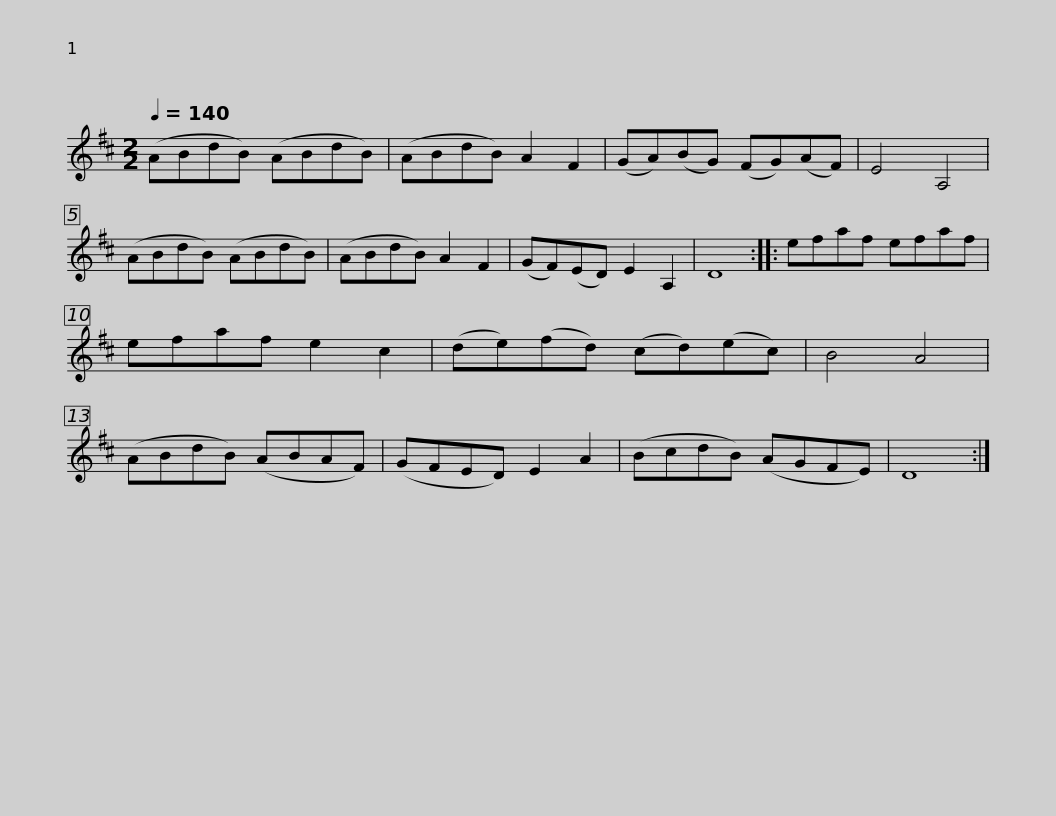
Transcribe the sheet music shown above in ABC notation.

X:1
L:1/8
Q:1/4=140
M:2/2
I:linebreak $
K:D
V:1 treble
V:1
 (ABdB) (ABdB) | (ABdB) A2 F2 | (GA)(BG) (FG)(AF) | E4 A,4 | (ABdB) (ABdB) | %5
 (ABdB) A2 F2 | (GF)(ED) E2 A,2 |$ D8 :: efaf efaf | efaf e2 c2 | %10
 (de)(fd) (cd)(ec) | B4 A4 | (ABdB) (ABAF) | (GFED) E2 A2 |$ (BcdB) (AGFE) | %15
 D8 :| %16
